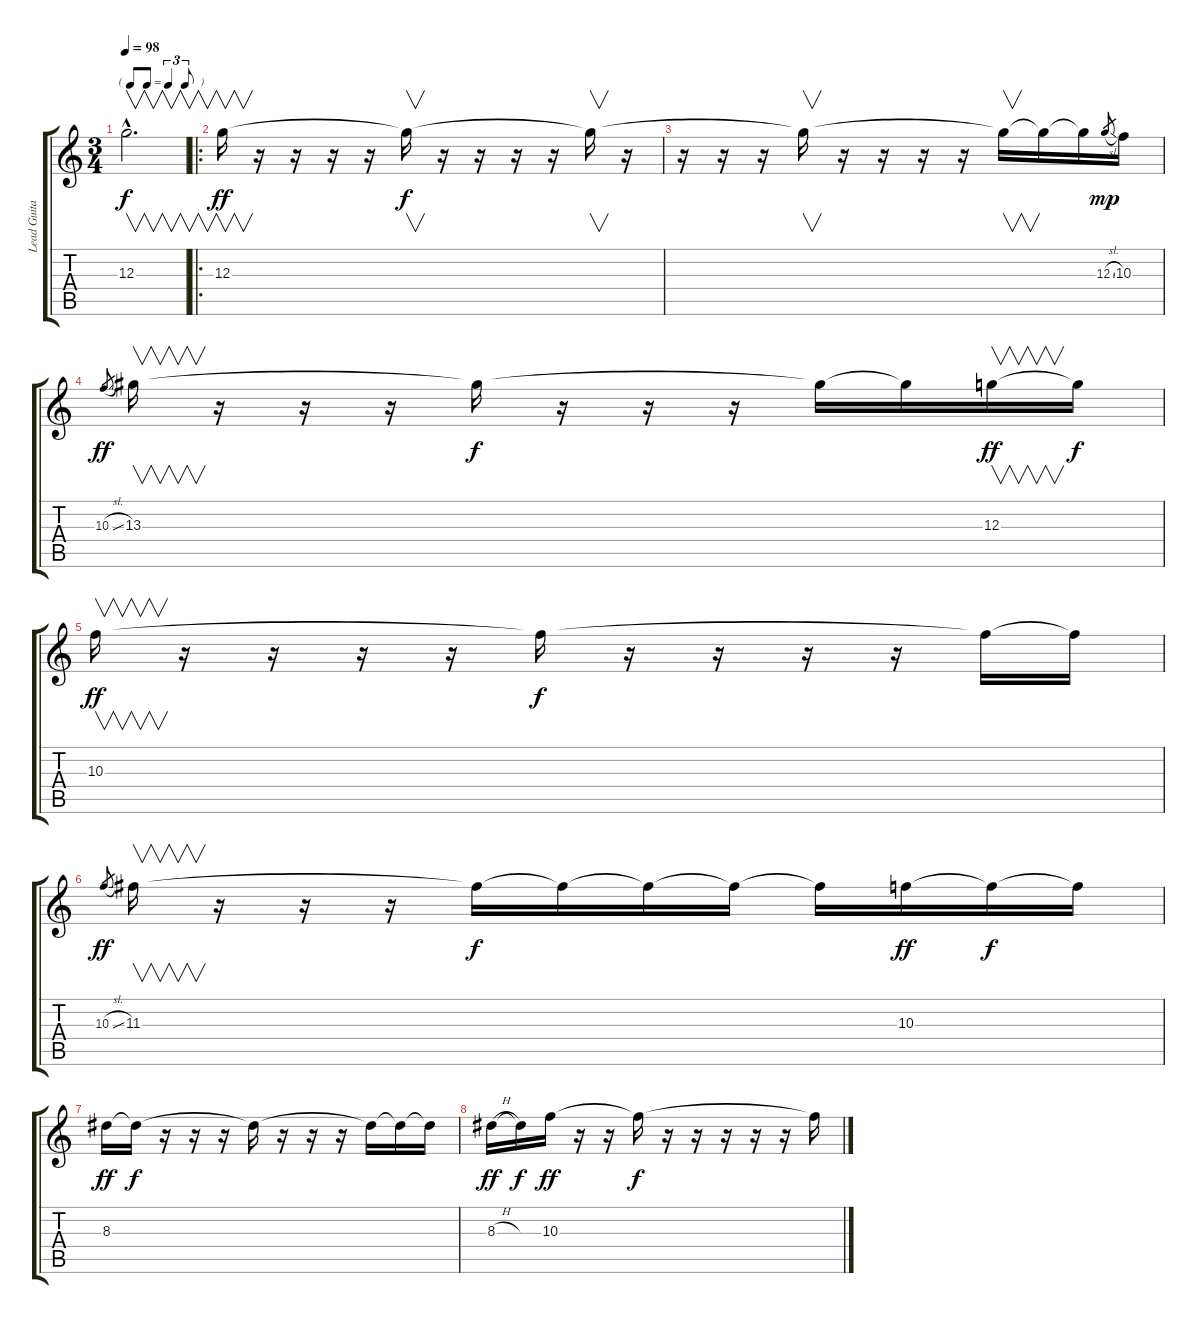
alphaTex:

\track ("Lead Guitar" "Lead Guita") {instrument overdrivenguitar}
\staff {score tabs}
\tuning (E4 B3 G3 D3 A2 E2) {hide}
\ts (3 4)
\tf triplet8th
\tempo 98
\clef g2
\ks c
12.3{hac t}.2{v d dy f} |
\ro
12.3.16{v dy ff volume 16 balance 16} r.16 r.16 r.16 r.16 12.3{t}.16{v dy f} r.16 r.16 r.16 r.16 12.3{t}.16{v} r.16 |
r.16 r.16 r.16 12.3{t}.16{v} r.16 r.16 r.16 r.16 12.3{t}.16{v} 12.3{t}.16 12.3{t}.16 12.3{sl}.8{gr dy mp} 10.3.16 |
10.3{sl}.8{gr dy ff} 13.3.16{v} r.16 r.16 r.16 13.3{t}.16{dy f} r.16 r.16 r.16 13.3{t}.16{volume 16} 13.3{t}.16 12.3.16{v dy ff} 12.3{t}.16{dy f} |
10.3.16{v dy ff volume 16 balance 16} r.16 r.16 r.16 r.16 10.3{t}.16{dy f} r.16 r.16 r.16 r.16 10.3{t}.16 10.3{t}.16 |
10.3{sl}.8{gr dy ff} 11.3.16{v} r.16 r.16 r.16 11.3{t}.16{dy f} 11.3{t}.16 11.3{t}.16 11.3{t}.16 11.3{t}.16 10.3.16{dy ff} 10.3{t}.16{dy f} 10.3{t}.16 |
8.3.16{dy ff} 8.3{t}.16{dy f} r.16 r.16 r.16 8.3{t}.16 r.16 r.16 r.16 8.3{t}.16 8.3{t}.16 8.3{t}.16 |
8.3{h}.16{dy ff} 8.3{t}.16{dy f} 10.3.16{dy ff} r.16 r.16 10.3{t}.16{dy f} r.16 r.16 r.16 r.16 r.16 10.3{t}.16
